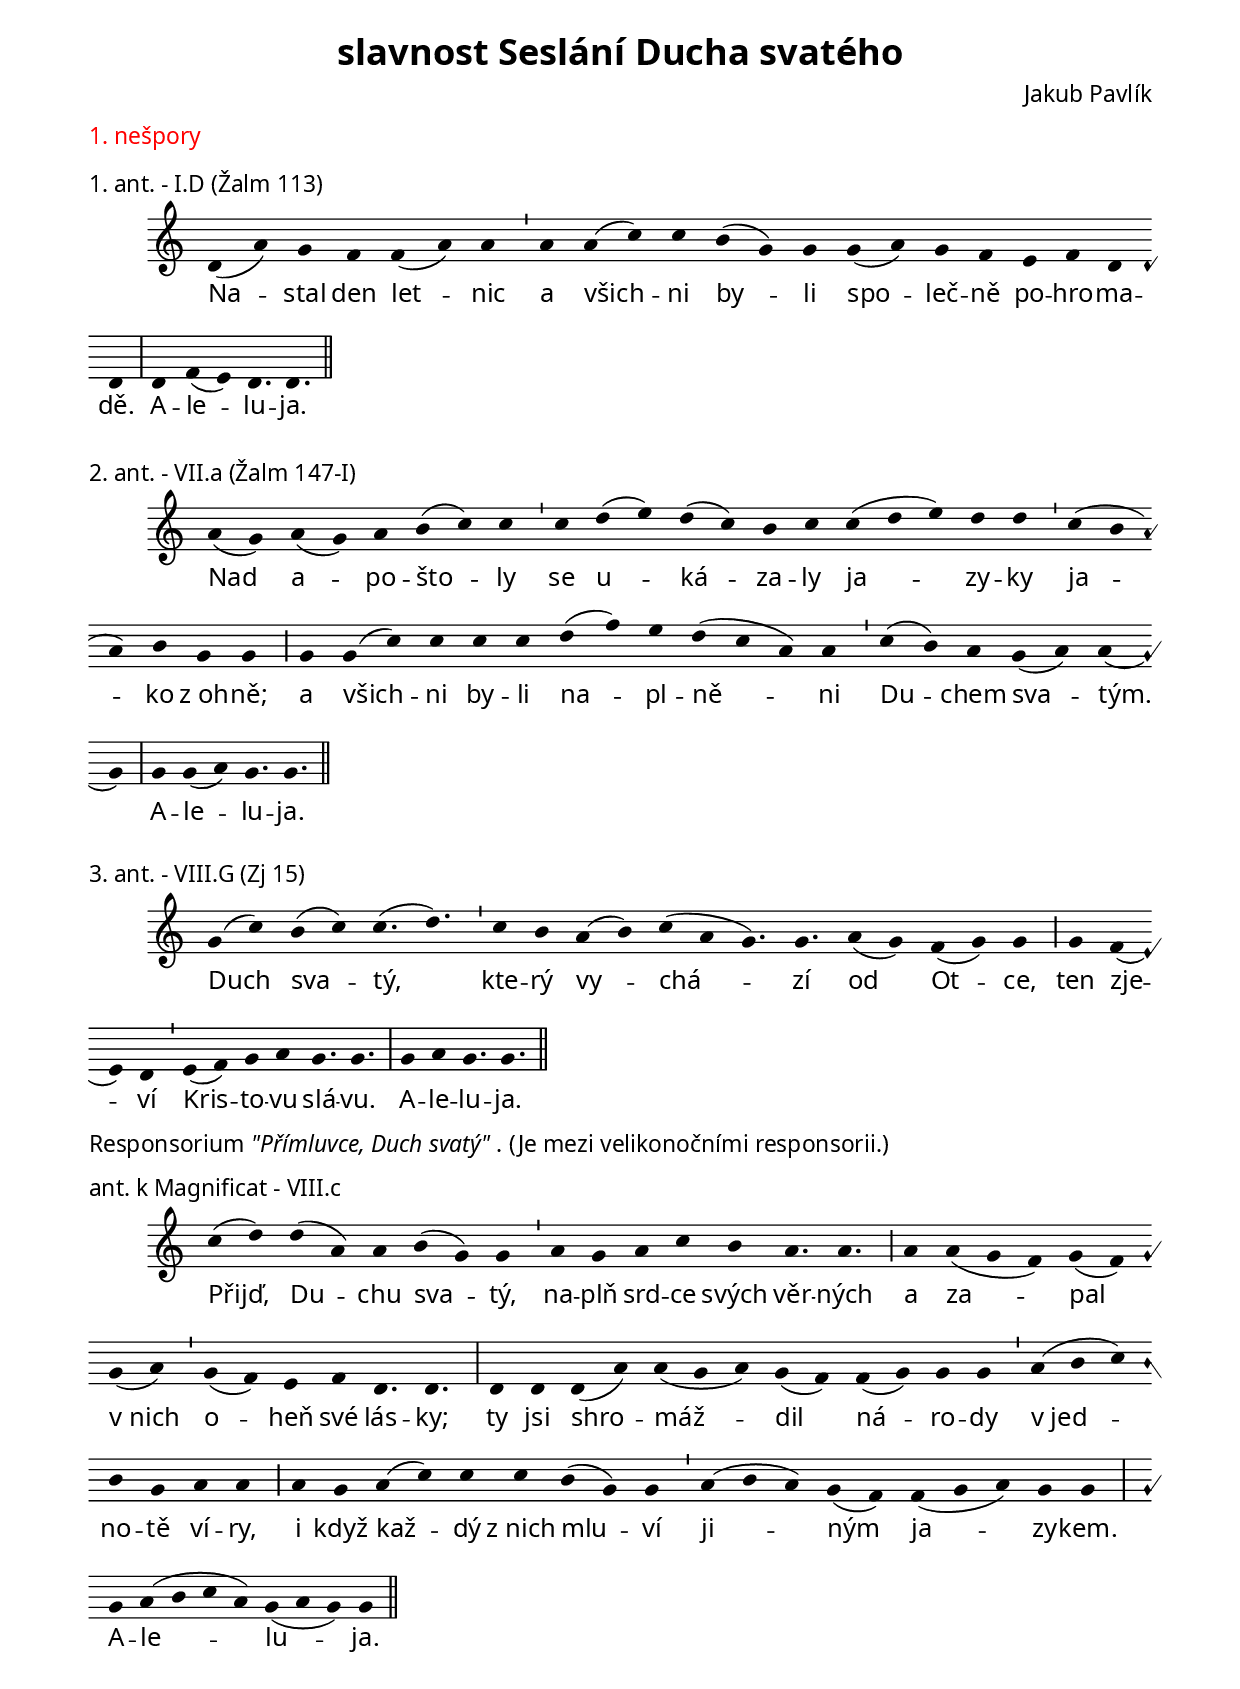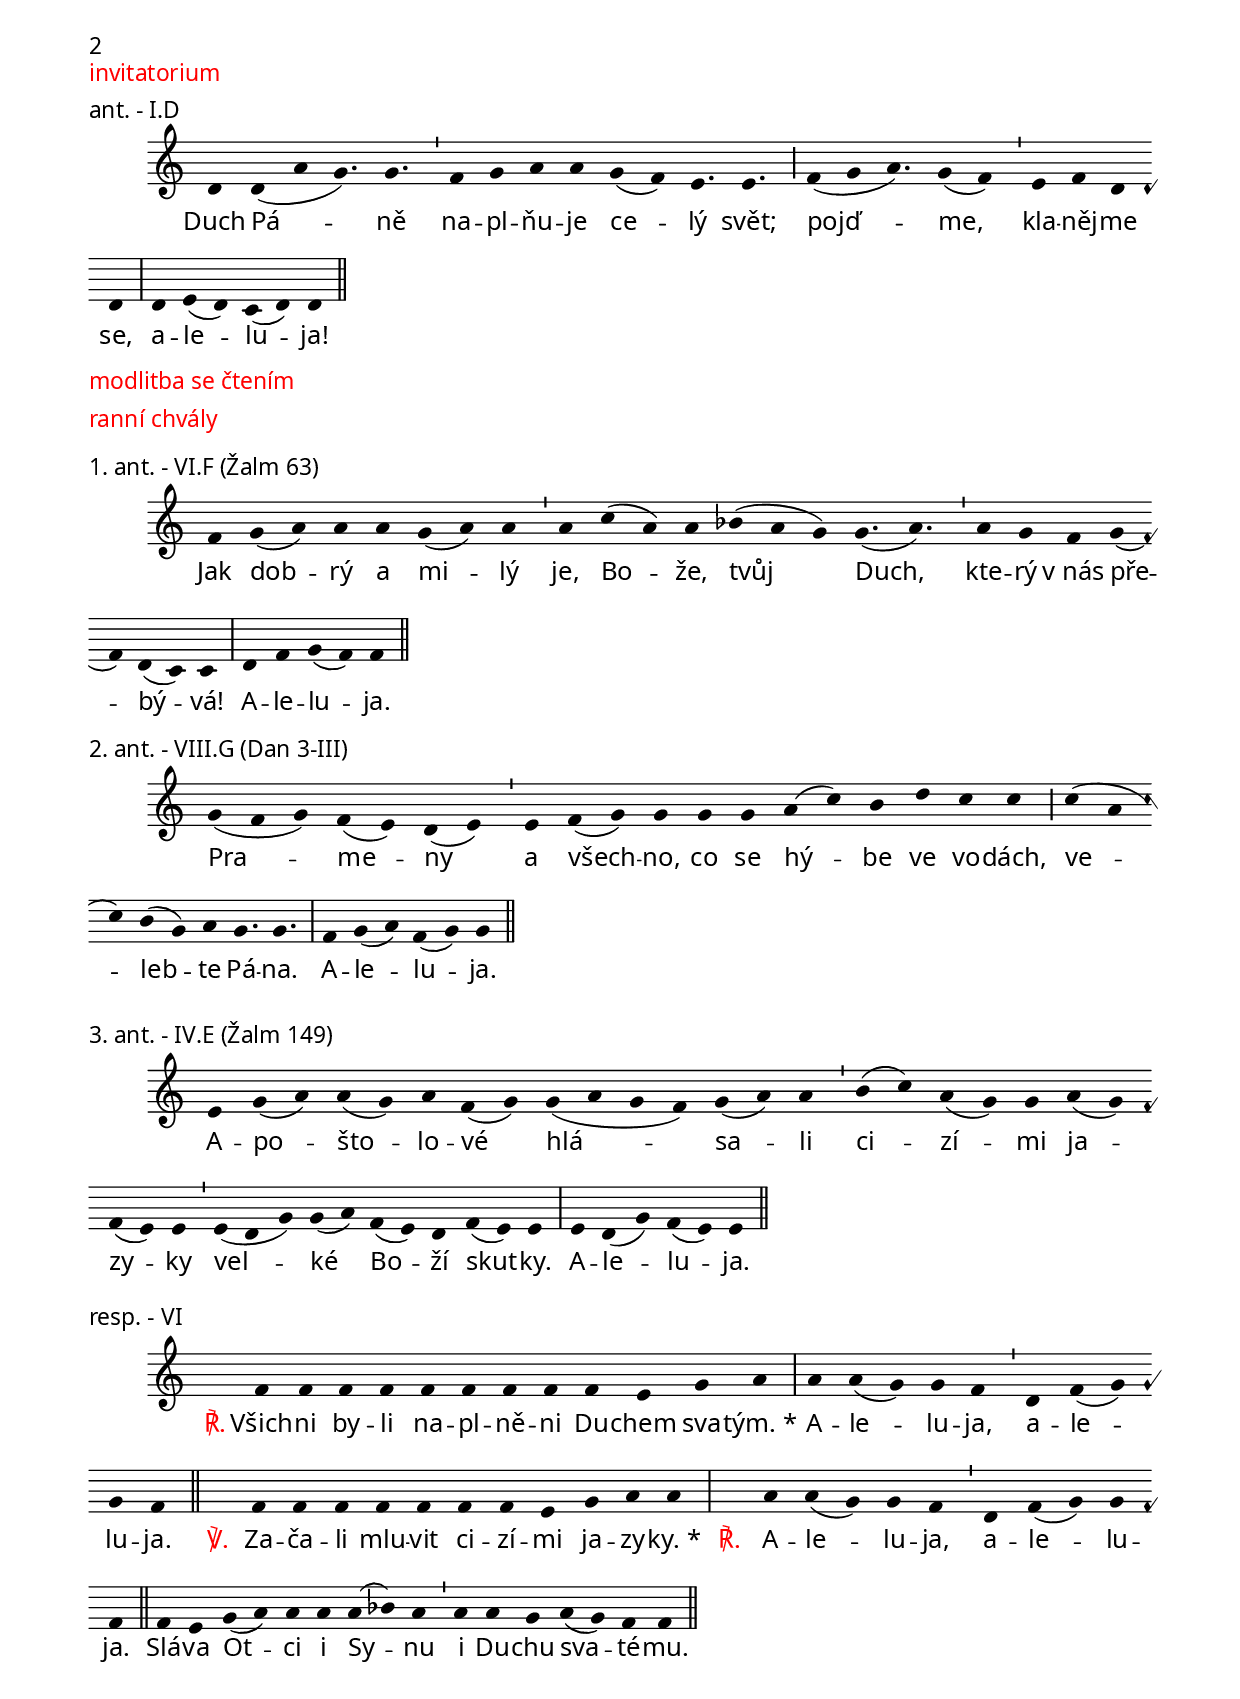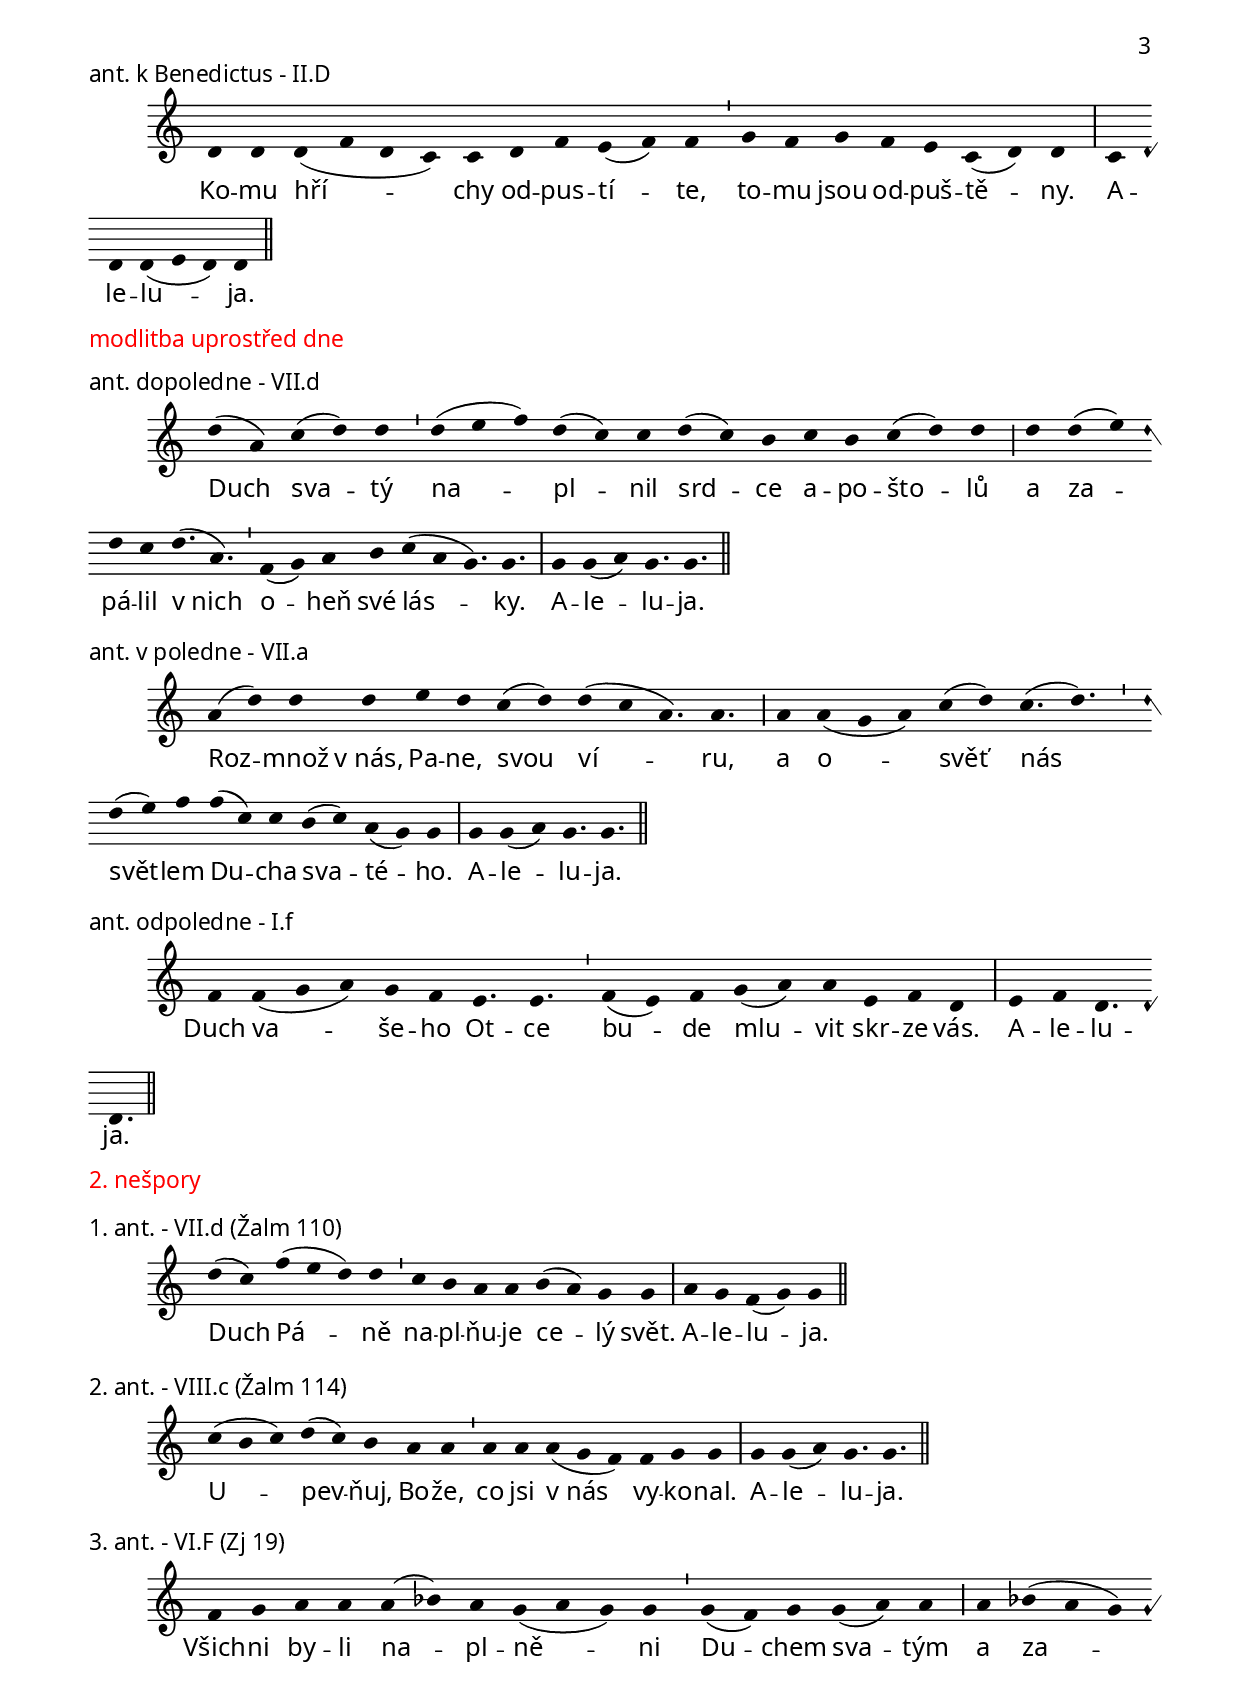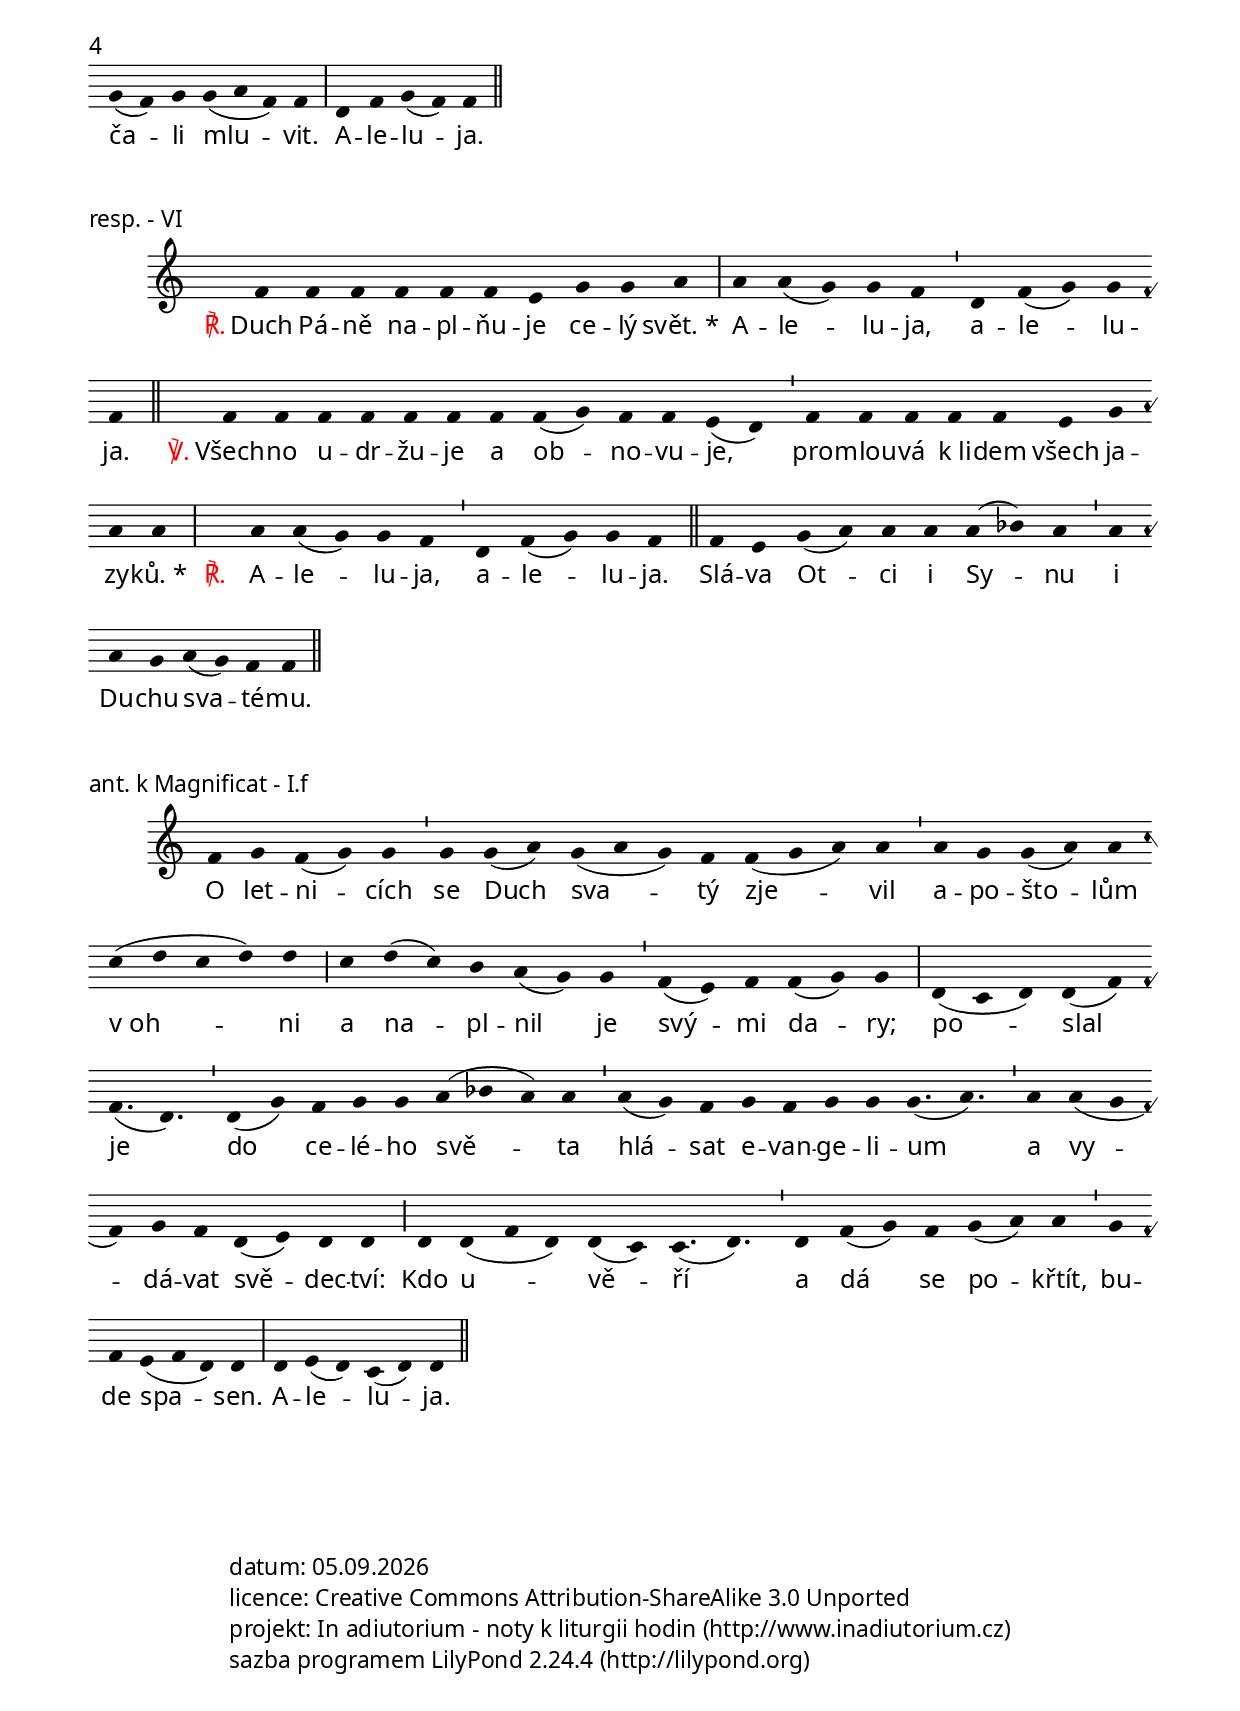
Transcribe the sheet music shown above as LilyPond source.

\version "2.14.2"

\header {
  title = "slavnost Seslání Ducha svatého"
  composer = "Jakub Pavlík"
}

\include "spolecne.ly"
\include "dilyresponsorii.ly"

\markup {\nadpisHodinka {"1. nešpory"}}

\score {
  \relative c' {
    \choralniRezim
    d4( a') g f f( a) a \barMin
    a a( c) c b( g) g g( a) g f e f d d \barMax
    d f( e) d4. d \barFinalis
  }
  \addlyrics {
    Na -- stal den let -- nic
    a všich -- ni by -- li spo -- leč -- ně po -- hro -- ma -- dě.
    A -- le -- lu -- ja.
  }
  \header {
    quid = "1. ant."
    modus = "I"
    differentia = "D" 
    psalmus = "Žalm 113"
    id = "1ne-a1"
    piece = \markup {\sestavTitulek}
  }
}

\score {
  \relative c'' {
    \choralniRezim
    a4( g) a( g) a b( c) c \barMin
    c d( e) d( c) b c c( d e) d d \barMin
    c( b a) b g g \barMaior
    g g( c) c c c d( f) e d( c a) a \barMin
    c( b) a g( a) a( g) \barMax
    g g( a) g4. g \barFinalis
  }
  \addlyrics {
    Nad a -- po -- što -- ly 
    se u -- ká -- za -- ly ja -- zy -- ky
    ja -- ko z_oh -- ně;
    a všich -- ni by -- li na -- pl -- ně -- ni
    Du -- chem sva -- tým.
    A -- le -- lu -- ja.
  }
  \header {
    quid = "2. ant."
    modus = "VII"
    differentia = "a" 
    psalmus = "Žalm 147-I"
    id = "1ne-a2"
    piece = \markup {\sestavTitulek}
  }
}

\score {
  \relative c'' {
    \choralniRezim
    g4( c) b( c) c4.( d) \barMin
    c4 b a( b) c( a g4.) g a4( g) f( g) g \barMaior
    g f( e) d \barMin
    e( f) g a g4. g \barMax
    g4 a g4. g \barFinalis
  }
  \addlyrics {
    Duch sva -- tý, 
    kte -- rý vy -- chá -- zí od Ot -- ce,
    ten zje -- ví 
    Kris -- to -- vu slá -- vu.
    A -- le -- lu -- ja.
  }
  \header {
    quid = "3. ant."
    modus = "VIII"
    differentia = "G" 
    psalmus = "Zj 15"
    id = "1ne-a3"
    piece = \markup {\sestavTitulek}
  }
}

\markup{Responsorium \italic{"\"Přímluvce, Duch svatý\""}. (Je mezi velikonočními responsorii.)}

\score {
  \relative c'' {
    \choralniRezim
    c4( d) d( a) a b( g) g \barMin
    a g a c b a4. a \barMaior
    a4 a( g f) g( f) g( a) \barMin g( f) e f d4. d \barMax
    
    d4 d d( a') a( g a) g( f) f( g) g g \barMin
    a( b c) b g a a \barMaior
    a g a( c) c c b( g) g \barMin
    a( b a) g( f) f( g a) g g \barMax
    
    g a( b c a) g( a g) g \barFinalis
  }
  \addlyrics {
    Přijď, Du -- chu sva -- tý,
    na -- plň srd -- ce svých věr -- ných
    a za -- pal v_nich o -- heň své lás -- ky;
    
    ty jsi shro -- máž -- dil ná -- ro -- dy
    v_jed -- no -- tě ví -- ry,
    i když kaž -- dý z_nich mlu -- ví 
    ji -- ným ja -- zy -- kem.
    
    A -- le -- lu -- ja.
  }
  \header {
    quid = "ant. k Magnificat"
    modus = "VIII"
    differentia = "c" 
    psalmus = ""
    id = "1ne-amag"
    piece = \markup {\sestavTitulekBezZalmu}
  }
}

\markup {\nadpisHodinka {"invitatorium"}}

\score {
  \relative c' {
    \choralniRezim
    d4 d( a' g4.) g \barMin
    f4 g a a g( f) e4. e \barMaior
    f4( g a4.) g4( f) \barMin
    e4 f d d \barMax
    d e( d) c( d) d \barFinalis
  }
  \addlyrics {
    Duch Pá -- ně 
    na -- pl -- ňu -- je ce -- lý svět;
    pojď -- me, kla -- něj -- me se,
    a -- le -- lu -- ja!
  }
  \header {
    quid = "ant."
    modus = "I"
    differentia = "D" 
    psalmus = ""
    id = "invit"
    piece = \markup {\sestavTitulekBezZalmu}
  }
}

\markup {\nadpisHodinka {"modlitba se čtením"}}

\score {
  \relative c' {
    \choralniRezim
    
  }
  \addlyrics {
    Ví -- tr va -- ne, kam chce,
    je -- ho zvuk sly -- šíš,
    a -- le ne -- víš,
    od -- kud při -- chá -- zí a kam jde.
    A -- le -- lu -- ja.
  }
  \header {
    quid = "1. ant."
    modus = ""
    differentia = ""
    psalmus = "Žalm 104-I"
    id = "mc-a1"
    piece = \markup {\sestavTitulek}
  }
}

\score {
  \relative c' {
    \choralniRezim
    
  }
  \addlyrics {
    Na -- jed -- nou se o -- zval z_ne -- be hu -- kot,
    ja -- ko když se při -- že -- ne sil -- ný ví -- tr.
    A -- le -- lu -- ja.
  }
  \header {
    quid = "2. ant."
    modus = ""
    differentia = ""
    psalmus = "Žalm 104-II"
    id = "mc-a2"
    piece = \markup {\sestavTitulek}
  }
}

\score {
  \relative c' {
    \choralniRezim
    
  }
  \addlyrics {
    Se -- šli své -- ho Du -- cha,
    a bu -- dou stvo -- ře -- ni,
    a ob -- no -- víš tvář ze -- mě.
    A -- le -- lu -- ja.
  }
  \header {
    quid = "3. ant."
    modus = ""
    differentia = ""
    psalmus = "Žalm 104-III"
    id = "mc-a3"
    piece = \markup {\sestavTitulek}
  }
}

\markup {\nadpisHodinka {"ranní chvály"}}

\score {
  \relative c' {
    \choralniRezim
    f4 g( a) a a g( a) a \barMin
    a4 c( a) a bes( a g) g4.( a) \barMin
    a4 g f g( f) d( c) c \barMax
    d4 f g( f) f \barFinalis
  }
  \addlyrics {
    Jak dob -- rý a mi -- lý 
    je, Bo -- že, tvůj Duch,
    kte -- rý v_nás pře -- bý -- vá!
    A -- le -- lu -- ja.
  }
  \header {
    quid = "1. ant."
    modus = "VI"
    differentia = "F" 
    psalmus = "Žalm 63"
    id = "rch-a1"
    piece = \markup {\sestavTitulek}
  }
}

\score {
  \relative c'' {
    \choralniRezim
    g( f g) f( e) d( e) \barMin
    e f( g) g g g a( c) b d c c \barMaior
    c( a c) b( g) a g4. g \barMax
    f4 g( a) f( g) g \barFinalis
  }
  \addlyrics {
    Pra -- me -- ny 
    a všech -- no, co se hý -- be ve vo -- dách,
    ve -- leb -- te Pá -- na.
    A -- le -- lu -- ja.
  }
  \header {
    quid = "2. ant."
    modus = "VIII"
    differentia = "G" 
    psalmus = "Dan 3-III"
    id = "rch-a2"
    piece = \markup {\sestavTitulek}
  }
}

\score {
  \relative c' {
    \choralniRezim
    e4 g( a) a( g) a f( g) g( a g f) g( a) a \barMin
    b( c) a( g) g a( g) f( e) e \barMin
    e( d g) g( a) f( e) d f( e) e \barMax
    e d( g) f( e) e \barFinalis
  }
  \addlyrics {
    A -- po -- što -- lo -- vé hlá -- sa -- li 
    ci -- zí -- mi ja -- zy -- ky
    vel -- ké Bo -- ží skut -- ky.
    A -- le -- lu -- ja.
  }
  \header {
    quid = "3. ant."
    modus = "IV"
    differentia = "E" 
    psalmus = "Žalm 149"
    id = "rch-a3"
    piece = \markup {\sestavTitulek}
  }
}

\score {
  \relative c' {
    \choralniRezim
    
    % R
    \neviditelna f
    f f f f f f f f f e g a \barMax
    \respVIalelujaResponsum \barFinalis
    
    % V
    \neviditelna f
    f f f f f f f e g a a \barMax
    % R
    \neviditelna a
    \respVIalelujaResponsum \barFinalis
    
    % Slava
    \respVIalelujaDoxologie \barFinalis
  }
  \addlyrics {
    \Response Všich -- ni by -- li na -- pl -- ně -- ni Du -- chem sva -- tým._*
    \textRespAleluja
    \Verse Za -- ča -- li mlu -- vit ci -- zí -- mi ja -- zy -- ky._*
    \Response \textRespAleluja
    \textRespDoxologie
  }
  \header {
    quid = "resp."
    modus = "VI"
    id = "rch-resp"
    piece = \markup {\sestavTitulekResp}
  }
}

\score {
  \relative c' {
    \choralniRezim
    d4 d d( f d c) c d f e( f) f \barMin
    g f g f e c( d) d \barMax
    c d d( e d) d \barFinalis
  }
  \addlyrics {
    Ko -- mu hří -- chy od -- pus -- tí -- te,
    to -- mu jsou od -- puš -- tě -- ny.
    A -- le -- lu -- ja.
  }
  \header {
    quid = "ant. k Benedictus"
    modus = "II"
    differentia = "D" 
    psalmus = ""
    id = "rch-aben"
    piece = \markup {\sestavTitulekBezZalmu}
  }
}

\markup {\nadpisHodinka {"modlitba uprostřed dne"}}

\score {
  \relative c'' {
    \choralniRezim
    d( a) c( d) d \barMin
    d( e f) d( c) c d( c) b c b c( d) d \barMaior
    d d( e) d c d4.( a) \barMin
    f4( g) a b c( a g4.) g \barMax
    g4 g( a) g4. g \barFinalis
  }
  \addlyrics {
    Duch sva -- tý 
    na -- pl -- nil srd -- ce a -- po -- što -- lů
    a za -- pá -- lil v_nich 
    o -- heň své lás -- ky.
    A -- le -- lu -- ja.
  }
  \header {
    quid = "ant. dopoledne"
    modus = "VII"
    differentia = "d" 
    psalmus = ""
    id = "tercie"
    piece = \markup {\sestavTitulekBezZalmu}
  }
}

\score {
  \relative c'' {
    \choralniRezim
    a4( d) d d e d c( d) d( c a4.) a \barMaior
    a4 a( g a) c( d) c4.( d) \barMin
    d4( e) f f( c) c b( c) a( g) g \barMax
    g g( a) g4. g \barFinalis
  }
  \addlyrics {
    Roz -- množ v_nás, Pa -- ne, svou ví -- ru,
    a o -- svěť nás 
    svět -- lem Du -- cha sva -- té -- ho.
    A -- le -- lu -- ja.
  }
  \header {
    quid = "ant. v poledne"
    modus = "VII"
    differentia = "a" 
    psalmus = ""
    id = "sexta"
    piece = \markup {\sestavTitulekBezZalmu}
  }
}

\score {
  \relative c' {
    \choralniRezim
    f4 f( g a) g f e4. e \barMin
    f4( e) f g( a) a e f d \barMax
    e f d4. d \barFinalis
  }
  \addlyrics {
    Duch va -- še -- ho Ot -- ce
    bu -- de mlu -- vit skr -- ze vás.
    A -- le -- lu -- ja.
  }
  \header {
    quid = "ant. odpoledne"
    modus = "I"
    differentia = "f" 
    psalmus = ""
    id = "nona"
    piece = \markup {\sestavTitulekBezZalmu}
  }
}

\markup {\nadpisHodinka {"2. nešpory"}}

\score {
  \relative c'' {
    \choralniRezim
    d4( c) f( e d) d \barMin
    c b a a b( a) g g \barMax
    a g f( g) g \barFinalis
  }
  \addlyrics {
    Duch Pá -- ně na -- pl -- ňu -- je ce -- lý svět.
    A -- le -- lu -- ja.
  }
  \header {
    quid = "1. ant."
    modus = "VII"
    differentia = "d" 
    psalmus = "Žalm 110"
    id = "2ne-a1"
    piece = \markup {\sestavTitulek}
  }
}

\score {
  \relative c'' {
    \choralniRezim
    c4( b c) d( c) b a a \barMin
    a a a( g f) f g g \barMax
    g g( a) g4. g \barFinalis
  }
  \addlyrics {
    U -- pev -- ňuj, Bo -- že,
    co jsi v_nás vy -- ko -- nal.
    A -- le -- lu -- ja.
  }
  \header {
    quid = "2. ant."
    modus = "VIII"
    differentia = "c" 
    psalmus = "Žalm 114"
    id = "2ne-a2"
    piece = \markup {\sestavTitulek}
  }
}

\score {
  \relative c' {
    \choralniRezim
    f4 g a a a( bes) a g( a g) g \barMin
    g( f) g g( a) a \barMaior
    a bes( a g) g( f) g g( a f) f \barMax
    d f g( f) f \barFinalis
  }
  \addlyrics {
    Všich -- ni by -- li na -- pl -- ně -- ni Du -- chem sva -- tým
    a za -- ča -- li mlu -- vit.
    A -- le -- lu -- ja.
  }
  \header {
    quid = "3. ant."
    modus = "VI"
    differentia = "F" 
    psalmus = "Zj 19"
    id = "2ne-a3"
    piece = \markup {\sestavTitulek}
  }
}

\score {
  \relative c' {
    \choralniRezim
    
    % R
    \neviditelna f
    f4 f f f f f e g g a \barMax
    \respVIalelujaResponsum \barFinalis
    
    % V
    \neviditelna f
    f f f f f f f f( g) f f e( d) \barMin
    f f f f f e g a a \barMax
    % R
    \neviditelna a
    \respVIalelujaResponsum \barFinalis
    
    % Slava
    \respVIalelujaDoxologie \barFinalis
  }
  \addlyrics {
    \Response Duch Pá -- ně na -- pl -- ňu -- je ce -- lý svět._*
    \textRespAleluja
    \Verse Všech -- no u -- dr -- žu -- je a ob -- no -- vu -- je,
    pro -- mlou -- vá k_li -- dem všech ja -- zy -- ků._*
    \Response \textRespAleluja
    \textRespDoxologie
  }
  \header {
    quid = "resp."
    modus = "VI"
    id = "2ne-resp"
    piece = \markup {\sestavTitulekResp}
  }
}

\score {
  \relative c' {
    \choralniRezim
    f4 g f( g) g \barMin
    g g( a) g( a g) f f( g a) a \barMin
    a4 g g( a) a c( d c d) d \barMaior
    c4 d( c) b a( g) g \barMin
    f( e) f f( g) g \barMax
    
    d( c d) d( f) f4.( d) \barMin
    d4( g) f g g a( bes a) a \barMin
    a( g) f g f g g g4.( a) \barMin
    a4 a( g f) g f d( e) d d \barMaior
    
    d d( f d) d( c) c4.( d) \barMin
    d4 f( g) f g( a) a \barMin
    g f e( f d) d \barMax
    
    d e( d) c( d) d \barFinalis
  }
  \addlyrics {
    O let -- ni -- cích
    se Duch sva -- tý zje -- vil 
    a -- po -- što -- lům v_oh -- ni
    a na -- pl -- nil je 
    svý -- mi da -- ry;
    
    po -- slal je do ce -- lé -- ho svě -- ta
    hlá -- sat e -- van -- ge -- li -- um
    a vy -- dá -- vat svě -- dec -- tví:
    Kdo u -- vě -- ří 
    a dá se po -- křtít,
    bu -- de spa -- sen.
    
    A -- le -- lu -- ja.
  }
  \header {
    quid = "ant. k Magnificat"
    modus = "I"
    differentia = "f" 
    psalmus = ""
    id = "2ne-amag"
    piece = \markup {\sestavTitulekBezZalmu}
  }
}